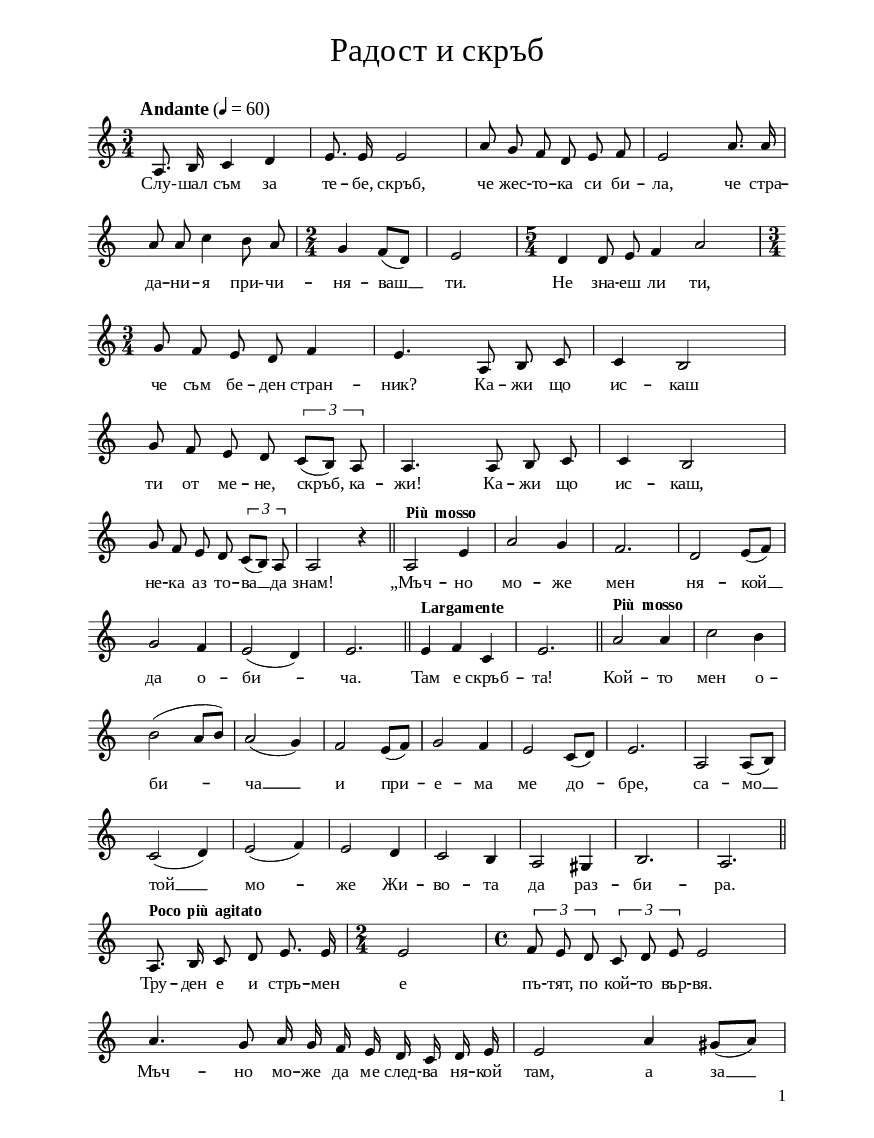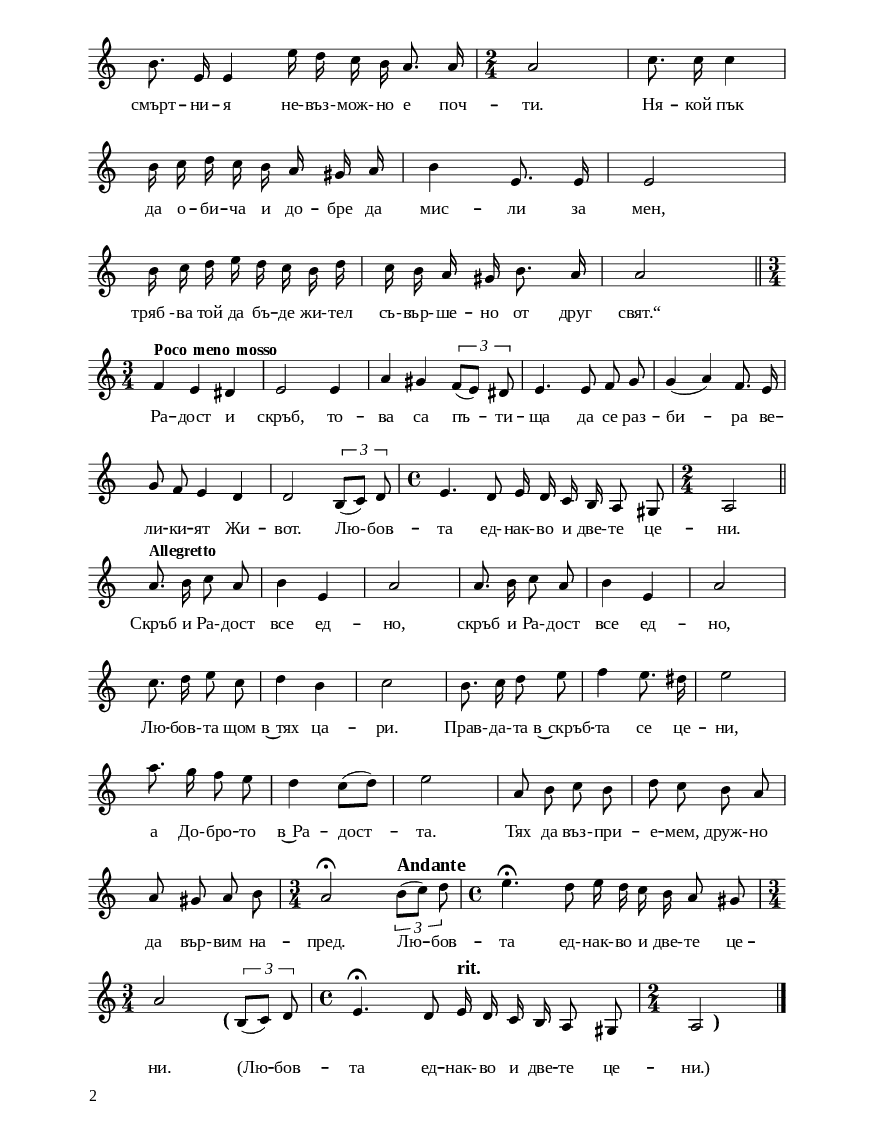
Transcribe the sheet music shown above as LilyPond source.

\version "2.24.2"

\include "include/globals.ily"

\bookpart {
  \label #'ref122
  \tocItem \markup "Радост и скръб"
  \paper {
    print-all-headers = ##t
    print-page-number = ##t
    print-first-page-number = ##t

    % put page numbers on the bottom
    oddHeaderMarkup = \markup ""
    evenHeaderMarkup = \markup ""
    oddFooterMarkup = \markup
    \fill-line {
      ""
      \if \should-print-page-number \fromproperty #'page:page-number-string
    }
    evenFooterMarkup = \markup
    \fill-line {
      \if \should-print-page-number \fromproperty #'page:page-number-string
      ""
    }

    left-margin = 1.5\cm
    right-margin = 1.5\cm
    top-margin = 1.6\cm
    bottom-margin = 1.2\cm
    ragged-bottom = ##t % do not spread the staves to fill the whole vertical space

    % change distance between staves
    system-system-spacing =
    #'((basic-distance . 10)
       (minimum-distance . 6)
       (padding . 1)
       (stretchability . 12))
  }
  \score {
    \include "include/score-layout.ily"

    \new Voice \relative c' {
      \clef treble
      \key a \minor
      \time 3/4
      \tempoFunc "Andante" 4 "60"
      \autoBeamOff
      a8.  b16  c4  d4 | % 2
      e8.  e16  e2 | % 3
      a8  g8  f8  d8  e8
      f8 |  % 4
      e2  a8.  a16  | \break % 5
      a8  a8  c4  b8  a8 | % 6
      \time 2/4  | % 6
      g4  f8 [(  d8 )] | % 7
      e2 | % 8
      \time 5/4  | % 8
      d4  d8  e8  f4  a2 | \break % 9
      \time 3/4  | % 9
      g8  f8  e8  d8  f4  |
      e4.  a,8  b8  c8 | % 11
      c4  b2  | \break % 12
      g'8  f8  e8  d8
      \tuplet 3/2 { c8 ( [  b8 )]  a8  }
      |  % 13
      a4.  a8  b8  c8 | % 14
      c4  b2  \break | % 15
      g'8  f8  e8  d8
      \tuplet 3/2 { c8 ( [  b8] ) a8 }
      | % 16
      a2 r4  \bar "||" % 17
      a2 ^\markup{ \bold {Più mosso} }  e'4 | % 18
      a2  g4 | % 19
      f2. |
      d2  e8 ( [  f8 ) ] | \break % 21
      g2  f4 |  % 22
      e2 (  d4 ) | % 23
      e2. \bar "||" |
      e4 ^\markup{ \bold {Largamente} }  f4  c4  | % 25
      e2. \bar "||"
      a2 ^\markup{ \bold {Più mosso} }  a4 | % 27
      c2  b4  | \break % 28
      b2 (  a8 [  b8 ) ] | % 29
      a2 (  g4 ) |
      f2  e8 ( [  f8 ) ] | % 31
      g2  f4 | % 32
      e2  c8 ( [  d8 ) ] | % 33
      e2. | % 34
      a,2  a8 ( [  b8 ) ] \break | % 35
      c2 (  d4 ) | % 36
      e2 (  f4 ) | % 37
      e2  d4 | % 38
      c2  b4 | % 39
      a2  gis4 |
      b2. | % 41
      a2. \bar "||"
      \break  | % 42
      a8. ^\markup{ \bold {Poco più agitato} }  b16
      c8  d8  e8.  e16 | % 43
      \time 2/4  | % 43
      e2 | % 44
      \time 4/4  | % 44
      \tuplet 3/2 {f8   e8  d8 }
      \tuplet 3/2 {c8  d8  e8 }
      e2  |
      a4.  g8  a16  g16  f16
      e16  d16  c16  d16  e16 | % 46
      e2  a4  gis8 ( [  a8 ) ] \break | % 47
      b8.  e,16  e4  e'16
      d16  c16  b16  a8.  a16 |  % 48
      \time 2/4  | % 48
      a2 |   % 49
      c8.  c16  c4  \break |
      b16  c16  d16  c16
      b16  a16  gis16  a16 | % 51
      b4  e,8.  e16 | % 52
      e2  | \break % 53
      b'16  c16  d16  e16
      d16  c16  b16  d16 |  % 54
      c16  b16  a16  gis16
      b8.  a16 | % 55
      a2 \break \bar "||" | % 56
      \time 3/4  | % 56
      f4 ^\markup{ \bold {Poco meno mosso} }  e4
      dis4 | % 57
      e2  e4 | % 58
      a4  gis4
      \tuplet 3/2 { f8 ( [  e8 ] )  dis8  }
      | % 59
      e4.  e8  f8  g8 |
      g4 (  a4 )  f8.  e16  | \break % 61
      g8  f8  e4  d4 | % 62
      d2
      \tuplet 3/2 { b8 ( [  c8 ) ]  d8  }
      | % 63
      \time 4/4 e4.  d8  e16  d16  c16
      b16  a8  gis8 | % 64
      \time 2/4 a2 \bar "||"  \break | % 65
      a'8. ^\markup{ \bold {Allegretto} }  b16
      c8  a8  | % 66
      b4  e,4  | % 67
      a2  | % 68
      a8.  b16  c8  a8  | % 69
      b4  e,4  |
      a2  \break  | % 71
      c8.  d16  e8  c8  | % 72
      d4  b4  | % 73
      c2  | % 74
      b8.  c16  d8  e8  | % 75
      f4  e8.  dis16  | % 76
      e2  \break  | % 77
      a8. g16 f8 e8  | % 78
      d4 c8 ( [ d8 ) ] | % 79
      e2 |
      a,8 b8 c8 b8  | % 81
      d8 c8 b8  a8  \break | % 82
      a8  gis8  a8 b8 | % 83
      \time 3/4  | % 83
      a2 ^\fermata
      \tuplet 3/2 { \tempo "Andante" b8 ( [ c8 ) ] d8  }
      \time 4/4  | % 84
      e4. \fermata
      d8 e16  d16 c16  b16
      a8 gis8 | \break % 85

      \time 3/4 a2

      \tuplet 3/2 {
        \once \override TextScript.extra-offset = #'(-1.8 . 3.5)
        b,8-\markup \bold \fontsize #+2 {"("}
        ( [ c8 ) ] d8
      } |
      \time 4/4   % 84
      e4. \fermata
      d8 \tempo "rit." e16  d16 c16  b16
      a8 gis8 |
      \time 2/4
      \override TextScript.extra-offset = #'(3 . 3.0)
      a2-\markup \bold \fontsize #+2 {")"}
      \bar "|."
    }

    \addlyrics {
      "Слу-" -- шал съм за те -- бе, скръб,
      че жес -- то -- ка си би -- ла, че
      стра -- да -- ни -- я "при-" -- чи -- ня
      -- ваш __  ти. Не зна -- еш ли ти,
      че съм бе -- ден стран -- ник? Ка
      -- жи що ис -- каш ти от ме -- не,
      скръб, ка -- жи! Ка -- жи що
      ис -- каш, не -- ка аз то -- ва __
      да знам! "„Мъч" -- но мо -- же
      мен ня -- кой __  да о -- би
      -- ча. Там е скръб -- та! Кой --
      то мен о -- би  --  ча __
      и при  -- е -- ма ме до  --
      бре, са -- мо __ той __ мо
      -- же Жи -- во -- та да раз -- би
      -- ра. Тру -- ден е и стръ -- мен
      е пъ -- тят, по кой -- то вър --
      вя. Мъч -- но мо -- же да ме след
      -- ва ня -- кой там, а за __
      смърт -- ни -- я "не-" -- "въз-" -- "мож-" --
      но е поч -- ти. Ня -- кой пък да
      о -- би -- ча и до -- бре да мис --
      ли за мен, "тряб -" -- ва той да бъ
      -- де "жи-" -- тел "съ-" -- "вър-" -- ше -- но
      от друг "свят.“" Ра -- дост и
      скръб, то -- ва са пъ  -- ти --
      ща да се раз -- би -- ра ве --
      ли -- ки -- ят Жи -- вот. "Лю-"  --
      бов -- та "ед-" -- "нак-" -- во и "две-" --
      те це -- ни. Скръб и "Ра-" -- дост
      все ед -- но, скръб и "Ра-" -- дост
      все ед -- но, Лю -- "бов-" -- та щом
      в~тях ца -- ри. "Прав-" -- "да-" -- та
      в~скръб -- та се це -- ни, а "До-"
      -- бро -- то в~Ра -- дост  -- та.
      Тях да "въз-" -- при -- е -- мем, "друж-"
      -- но да "вър-" -- вим на -- пред. Лю
      -- бов -- та "ед-" -- "нак-" -- во и
      "две-" -- те це -- ни. (Лю
      -- бов -- та ед -- "нак-" -- во и
      две -- те це -- ни.)
    }

    \header {
      title = \titleFunc "Радост и скръб" "Radost i skrăb"
    }

    \midi{}

  } % score


} % bookpart
